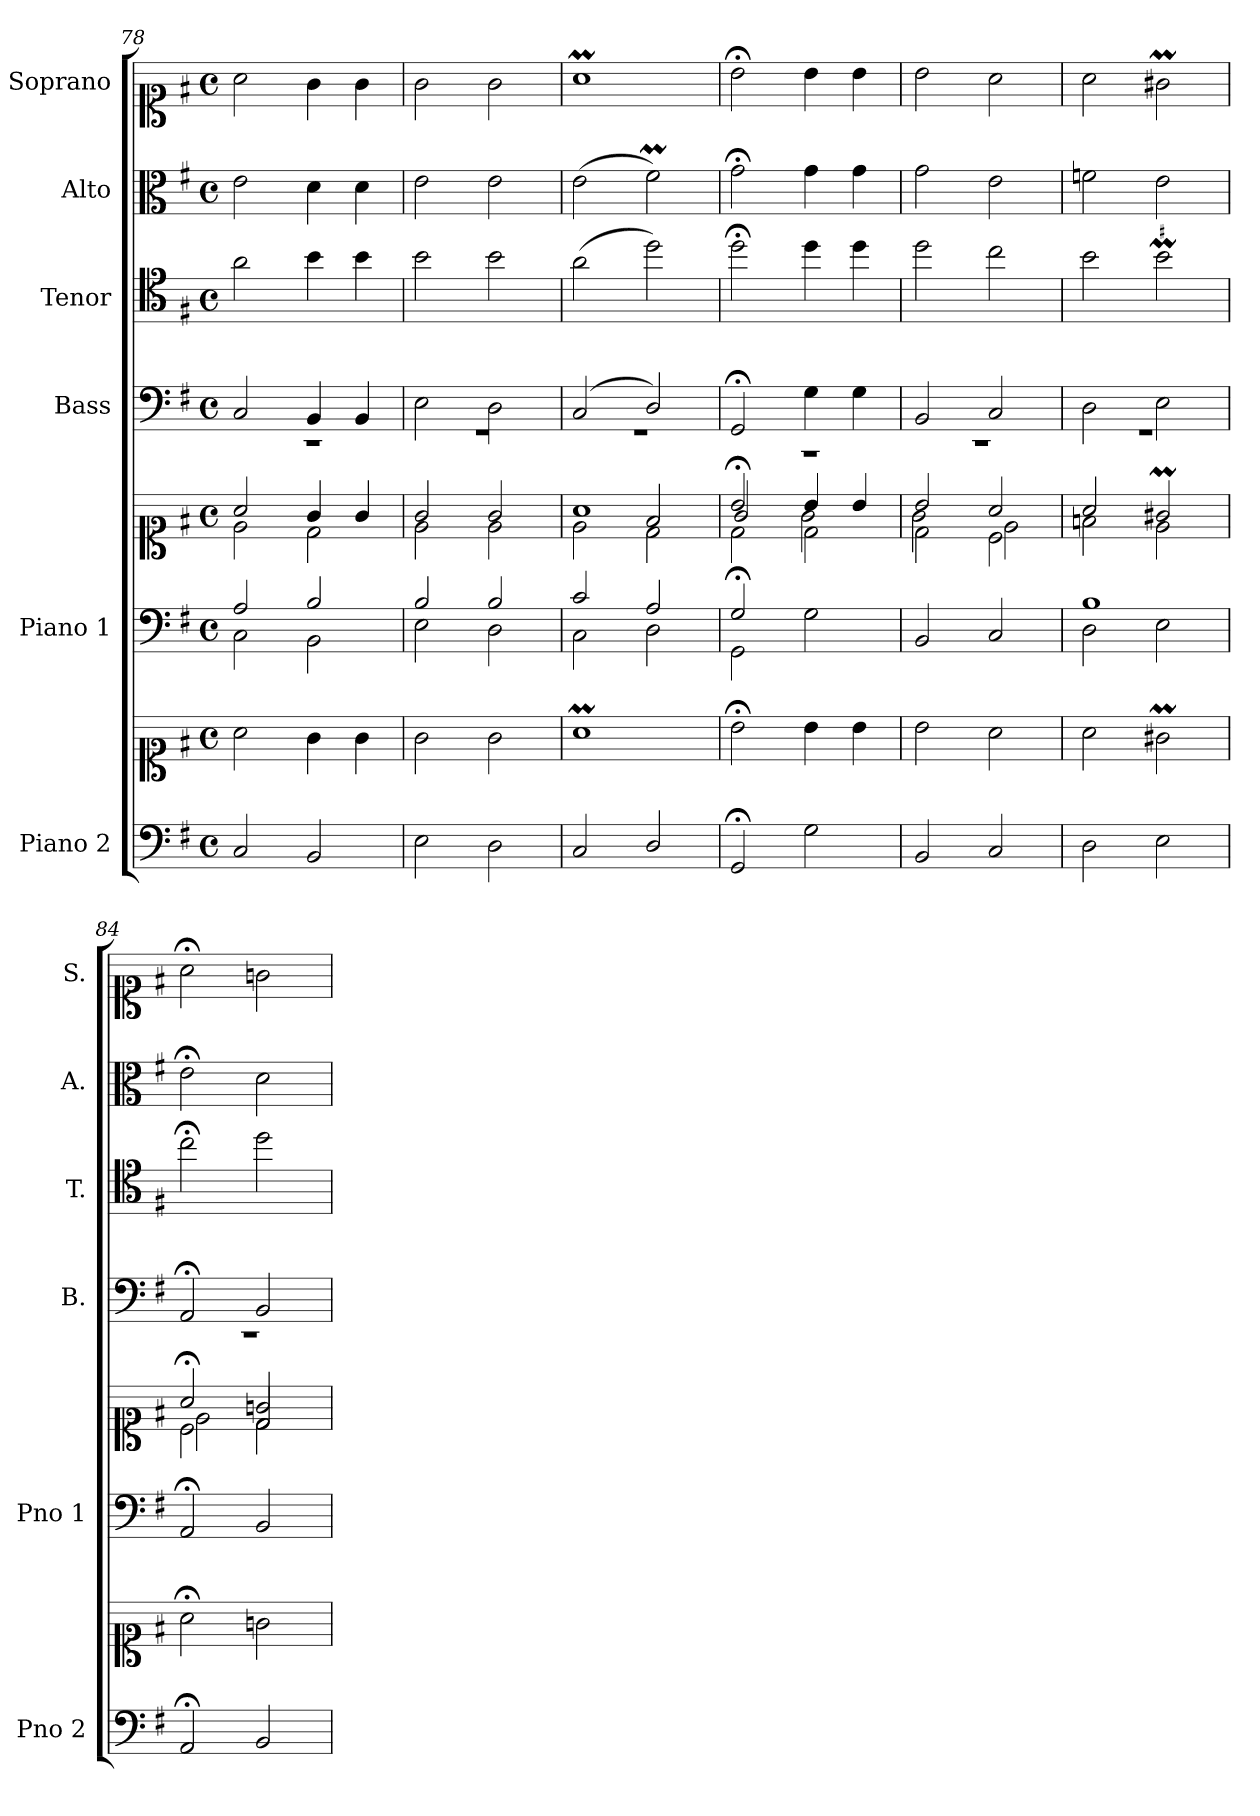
**kern	**kern	**kern	**kern	**kern	**kern	**kern	**kern
*part6	*part6	*part5	*part5	*part4	*part3	*part2	*part1
*staff8	*staff7	*staff6	*staff5	*staff4	*staff3	*staff2	*staff1
*I"Piano 2	*	*I"Piano 1	*	*I"Bass	*I"Tenor	*I"Alto	*I"Soprano
*I'Pno 2	*	*I'Pno 1	*	*I'B.	*I'T.	*I'A.	*I'S.
*clefF4	*clefC1	*clefF4	*clefC1	*clefF4	*clefC4	*clefC3	*clefC1
*	*	*	*	*	*ITrd7c12	*	*
*k[f#]	*k[f#]	*k[f#]	*k[f#]	*k[f#]	*k[f#]	*k[f#]	*k[f#]
*G:	*G:	*G:	*G:	*G:	*G:	*G:	*G:
*M4/4	*M4/4	*M4/4	*M4/4	*M4/4	*M4/4	*M4/4	*M4/4
*met(c)	*met(c)	*met(c)	*met(c)	*met(c)	*met(c)	*met(c)	*met(c)
=78	=78	=78	=78	=78	=78	=78	=78
*	*	*^	*^	*^	*	*	*
2C/	2a\	2A/	2C\	2a/	2e\	2C/	1r	2A\	2e\	2a\
2BB/	4g\	2B/	2BB\	4g/	2d\	4BB/	.	4B\	4d\	4g\
.	4g\	.	.	4g/	.	4BB/	.	4B\	4d\	4g\
=79	=79	=79	=79	=79	=79	=79	=79	=79	=79	=79
2E\	2g\	2B/	2E\	2g/	2e\	2E\	1r	2B\	2e\	2g\
2D\	2g\	2B/	2D\	2g/	2e\	2D\	.	2B\	2e\	2g\
=80	=80	=80	=80	=80	=80	=80	=80	=80	=80	=80
*	*	*	*	*	*^	*	*	*	*	*
2C/	1aM\	2c/	2C\	1a/	2e\	2ryy	(2C/	1r	(2A\	(2e\	1aM\
2D/	.	2A/	2D\	.	2f#/	2d\	2D/)	.	2d\)	2f#m\)	.
=81	=81	=81	=81	=81	=81	=81	=81	=81	=81	=81	=81
*	*	*	*	*	*	*^	*	*	*	*	*
2GG;/	2b;<\	2G;/	2GG\	2b;</	2ryy	2g/	2d\	2GG;</	1r	2d;<\	2g;<\	2b;<\
2G\	4b\	2ryy	2G\	4b/	2d\	2g\	2ryy	4G\	.	4d\	4g\	4b\
.	4b\	.	.	4b/	.	.	.	4G\	.	4d\	4g\	4b\
*	*	*v	*v	*	*	*	*	*	*	*	*	*
*	*	*	*	*	*v	*v	*	*	*	*	*
=82	=82	=82	=82	=82	=82	=82	=82	=82	=82	=82
2BB/	2b\	2BB/	2b/	2d\	2g\	2BB/	1r	2d\	2g\	2b\
2C/	2a\	2C/	2a/	2c\	2e\	2C/	.	2c\	2e\	2a\
*	*	*	*	*v	*v	*	*	*	*	*
=83	=83	=83	=83	=83	=83	=83	=83	=83	=83
*	*	*^	*	*	*	*	*	*	*
2D\	2a\	1B/	2D\	2a/	2fn\	2D\	1r	2B\	2fn\	2a\
2E\	2g#Xm\	.	2E\	2g#Xm/	2e\	2E\	.	2BM\	2e\	2g#Xm\
*	*	*v	*v	*	*	*	*	*	*	*
=84	=84	=84	=84	=84	=84	=84	=84	=84	=84
*	*	*	*	*^	*	*	*	*	*
2AA;/	2a;<\	2AA;/	2a;</	2c\	2e\	2AA;</	1r	2c;<\	2e;<\	2a;<\
2BB/	2gn\	2BB/	2gn/	2d\	2d/	2BB/	.	2d\	2d\	2gn\
*	*	*	*v	*v	*v	*	*	*	*	*
*	*	*	*	*v	*v	*	*	*
=	=	=	=	=	=	=	=
*-	*-	*-	*-	*-	*-	*-	*-
